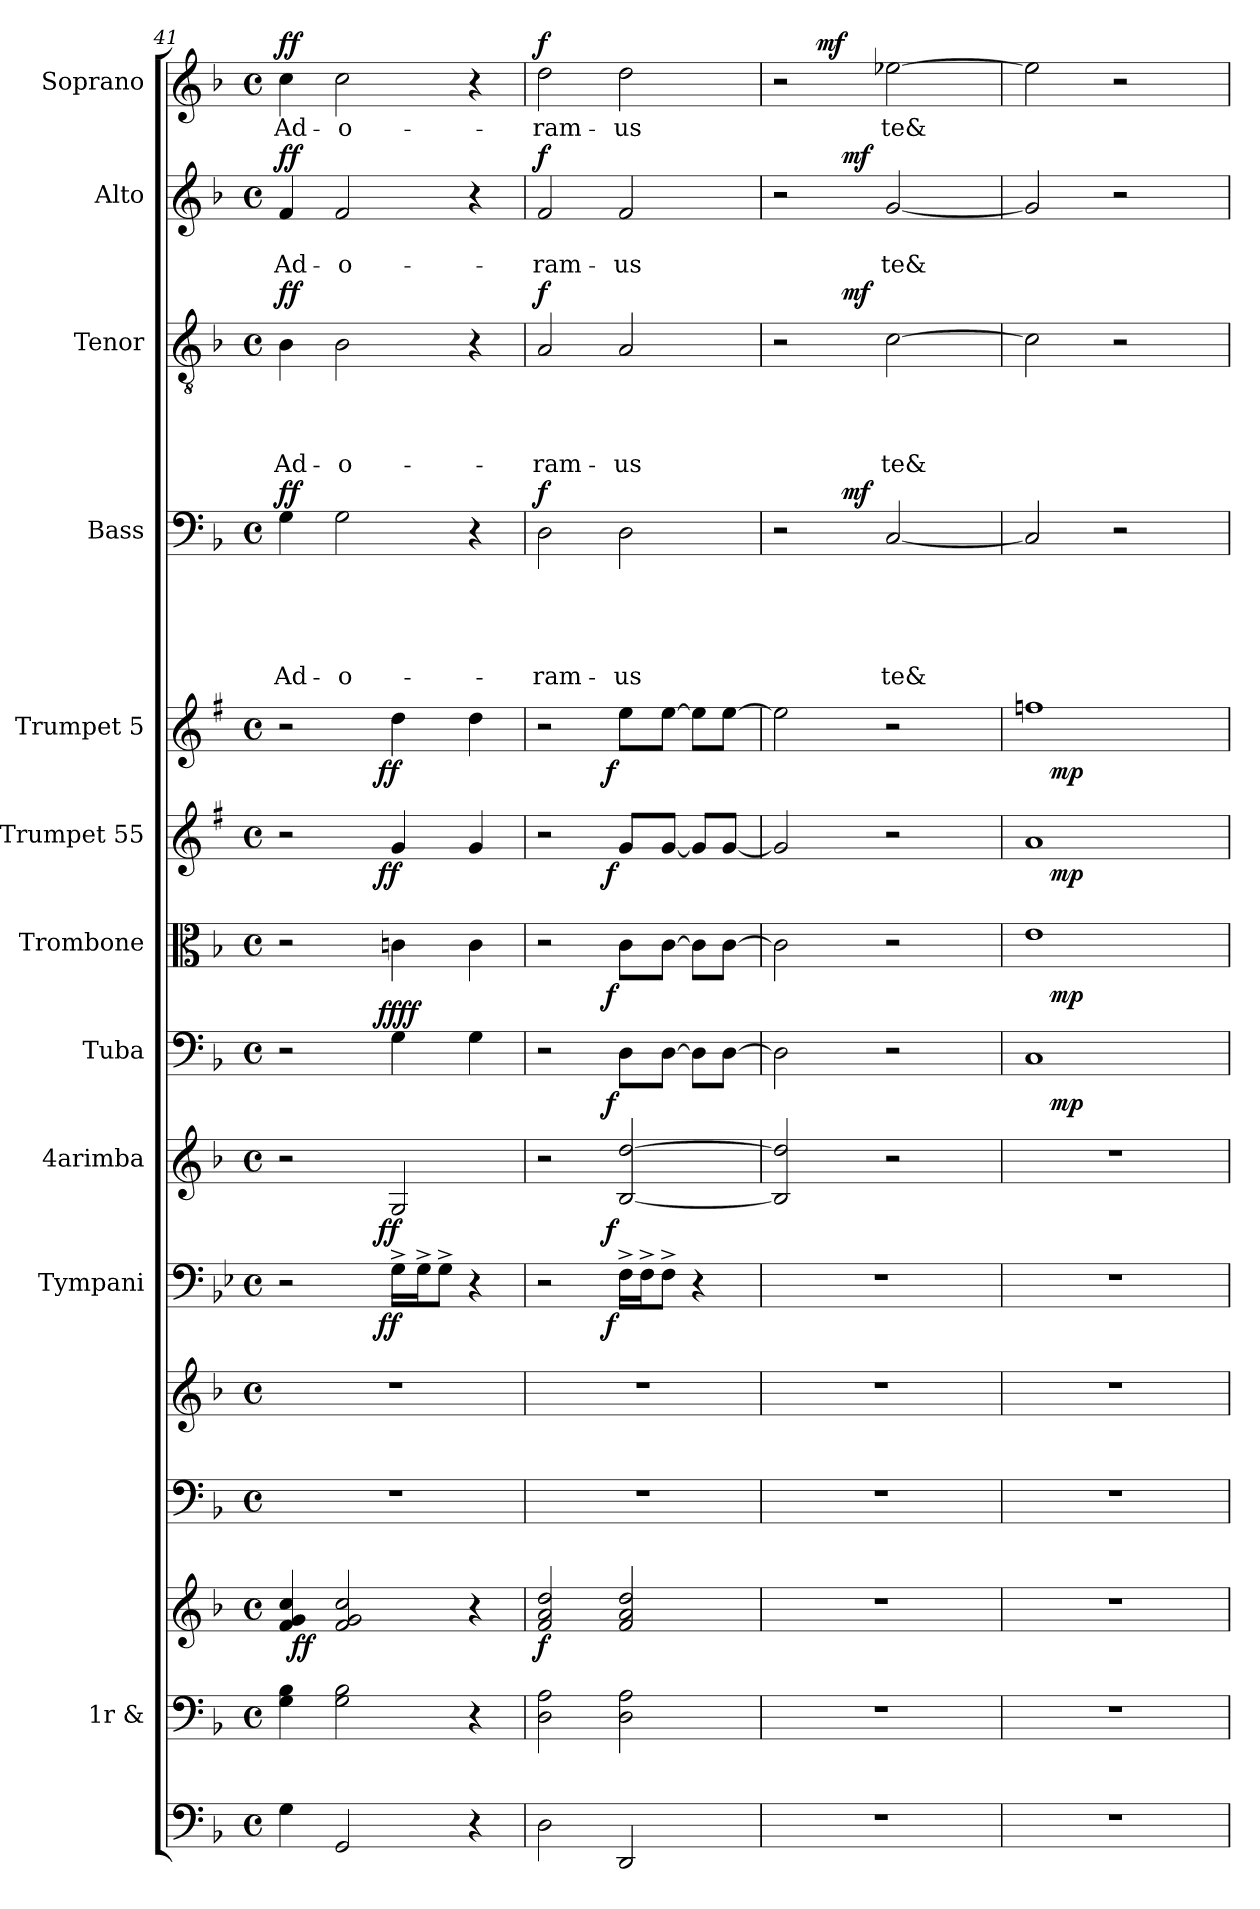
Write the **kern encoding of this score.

**kern	**kern	**kern	**dynam	**kern	**kern	**kern	**dynam	**kern	**dynam	**kern	**dynam	**kern	**dynam	**kern	**dynam	**kern	**dynam	**kern	**text	**text	**text	**text	**text	**dynam	**kern	**text	**text	**text	**text	**dynam	**kern	**text	**text	**dynam	**kern	**text	**dynam
*part14	*part13	*part13	*part13	*part12	*part11	*part10	*part10	*part9	*part9	*part8	*part8	*part7	*part7	*part6	*part6	*part5	*part5	*part4	*part4	*part4	*part4	*part4	*part4	*part4	*part3	*part3	*part3	*part3	*part3	*part3	*part2	*part2	*part2	*part2	*part1	*part1	*part1
*staff15	*staff14	*staff13	*staff13/14	*staff12	*staff11	*staff10	*staff10	*staff9	*staff9	*staff8	*staff8	*staff7	*staff7	*staff6	*staff6	*staff5	*staff5	*staff4	*staff4	*staff4	*staff4	*staff4	*staff4	*staff4	*staff3	*staff3	*staff3	*staff3	*staff3	*staff3	*staff2	*staff2	*staff2	*staff2	*staff1	*staff1	*staff1
*	*I"1r &	*	*	*	*	*I"Tympani	*	*I"4arimba	*	*I"Tuba	*	*I"Trombone	*	*I"Trumpet 55	*	*I"Trumpet 5	*	*I"Bass	*	*	*	*	*	*	*I"Tenor	*	*	*	*	*	*I"Alto	*	*	*	*I"Soprano	*	*
*	*	*	*	*	*	*I'Tymp	*	*I'4ba	*	*I'Tba	*	*I'Trbn	*	*I'Trpt 55	*	*I'Trpt 5	*	*I'B	*	*	*	*	*	*	*I'T	*	*	*	*	*	*I'A	*	*	*	*I'S	*	*
*clefF4	*clefF4	*clefG2	*	*clefF4	*clefG2	*clefF4	*	*clefG2	*	*clefF4	*	*clefC3	*	*clefG2	*	*clefG2	*	*clefF4	*	*	*	*	*	*	*clefGv2	*	*	*	*	*	*clefG2	*	*	*	*clefG2	*	*
*	*	*	*	*	*	*	*	*	*	*	*	*	*	*ITrd1c2	*	*ITrd1c2	*	*	*	*	*	*	*	*	*	*	*	*	*	*	*	*	*	*	*	*	*
*k[b-]	*k[b-]	*k[b-]	*	*k[b-]	*k[b-]	*k[b-e-]	*	*k[b-]	*	*k[b-]	*	*k[b-]	*	*k[b-]	*	*k[b-]	*	*k[b-]	*	*	*	*	*	*	*k[b-]	*	*	*	*	*	*k[b-]	*	*	*	*k[b-]	*	*
*F:	*F:	*F:	*	*F:	*F:	*B-:	*	*F:	*	*F:	*	*F:	*	*F:	*	*F:	*	*F:	*	*	*	*	*	*	*F:	*	*	*	*	*	*F:	*	*	*	*F:	*	*
*M4/4	*M4/4	*M4/4	*	*M4/4	*M4/4	*M4/4	*	*M4/4	*	*M4/4	*	*M4/4	*	*M4/4	*	*M4/4	*	*M4/4	*	*	*	*	*	*	*M4/4	*	*	*	*	*	*M4/4	*	*	*	*M4/4	*	*
*met(c)	*met(c)	*met(c)	*	*met(c)	*met(c)	*met(c)	*	*met(c)	*	*met(c)	*	*met(c)	*	*met(c)	*	*met(c)	*	*met(c)	*	*	*	*	*	*	*met(c)	*	*	*	*	*	*met(c)	*	*	*	*met(c)	*	*
=41	=41	=41	=41	=41	=41	=41	=41	=41	=41	=41	=41	=41	=41	=41	=41	=41	=41	=41	=41	=41	=41	=41	=41	=41	=41	=41	=41	=41	=41	=41	=41	=41	=41	=41	=41	=41	=41
!	!	!	!	!	!	!	!	!	!	!	!	!	!	!	!	!	!	!	!	!	!	!	!LO:LY:b	!LO:DY:a	!	!	!	!	!LO:LY:b	!LO:DY:a	!	!	!LO:LY:b	!LO:DY:a	!	!LO:LY:b	!LO:DY:a
*	*	*^	*	*	*	*^	*	*^	*	*^	*	*	*	*^	*	*^	*	*	*	*	*	*	*	*	*	*	*	*	*	*	*	*	*	*	*	*	*
4G\	4G\ 4B-\	4f/ 4g/ 4cc/	32ryy	.	1r	1r	2r	4...ryy	.	2r	4...ryy	.	2r	4...ryy	.	2r	.	2r	4...ryy	.	2r	4...ryy	.	4G\	.	.	.	.	Ad-	ff	4B-\	.	.	.	Ad-	ff	4f/	.	Ad-	ff	4cc\	Ad-	ff
!	!	!	!	!LO:DY:b	!	!	!	!	!	!	!	!	!	!	!	!	!	!	!	!	!	!	!	!	!	!	!	!	!	!	!	!	!	!	!	!	!	!	!	!	!	!	!
.	.	.	2ryy	ff	.	.	.	.	.	.	.	.	.	.	.	.	.	.	.	.	.	.	.	.	.	.	.	.	.	.	.	.	.	.	.	.	.	.	.	.	.	.	.
!	!	!	!	!	!	!	!	!	!	!	!	!	!	!	!	!	!	!	!	!	!	!	!	!	!	!	!	!	!LO:LY:b	!	!	!	!	!	!LO:LY:b	!	!	!	!LO:LY:b	!	!	!LO:LY:b	!
2GG/	2G\ 2B-\	2f/ 2g/ 2cc/	.	.	.	.	.	.	.	.	.	.	.	.	.	.	.	.	.	.	.	.	.	2G\	.	.	.	.	-o-	.	2B-\	.	.	.	-o-	.	2f/	.	-o-	.	2cc\	-o-	.
!	!	!	!	!	!	!	!	!	!LO:DY:b	!	!	!LO:DY:b	!	!	!LO:DY:a	!	!	!	!	!	!	!	!	!	!	!	!	!	!	!	!	!	!	!	!	!	!	!	!	!	!	!	!
!	!	!	!	!	!	!	!	!	!	!	!	!	!	!	!LO:DY:n=1:b	!	!	!	!	!LO:DY:b	!	!	!LO:DY:b	!	!	!	!	!	!	!	!	!	!	!	!	!	!	!	!	!	!	!	!
.	.	.	.	.	.	.	.	2ryy	ff	.	2ryy	ff	.	2ryy	ff ff	.	.	.	2ryy	ff	.	2ryy	ff	.	.	.	.	.	.	.	.	.	.	.	.	.	.	.	.	.	.	.	.
.	.	.	.	.	.	.	16G^>\LL	.	.	2G/	.	.	4G\	.	.	4cn\	.	4f/	.	.	4cc\	.	.	.	.	.	.	.	.	.	.	.	.	.	.	.	.	.	.	.	.	.	.
.	.	.	4...ryy	.	.	.	.	.	.	.	.	.	.	.	.	.	.	.	.	.	.	.	.	.	.	.	.	.	.	.	.	.	.	.	.	.	.	.	.	.	.	.	.
.	.	.	.	.	.	.	16G^>\J	.	.	.	.	.	.	.	.	.	.	.	.	.	.	.	.	.	.	.	.	.	.	.	.	.	.	.	.	.	.	.	.	.	.	.	.
.	.	.	.	.	.	.	8G^>\J	.	.	.	.	.	.	.	.	.	.	.	.	.	.	.	.	.	.	.	.	.	.	.	.	.	.	.	.	.	.	.	.	.	.	.	.
4r	4r	4r	.	.	.	.	4r	.	.	.	.	.	4G\	.	.	4c\	.	4f/	.	.	4cc\	.	.	4r	.	.	.	.	.	.	4r	.	.	.	.	.	4r	.	.	.	4r	.	.
.	.	.	.	.	.	.	.	32ryy	.	.	32ryy	.	.	32ryy	.	.	.	.	32ryy	.	.	32ryy	.	.	.	.	.	.	.	.	.	.	.	.	.	.	.	.	.	.	.	.	.
!!LO:PB:g=z
=42	=42	=42	=42	=42	=42	=42	=42	=42	=42	=42	=42	=42	=42	=42	=42	=42	=42	=42	=42	=42	=42	=42	=42	=42	=42	=42	=42	=42	=42	=42	=42	=42	=42	=42	=42	=42	=42	=42	=42	=42	=42	=42	=42
!	!	!	!	!LO:DY:b	!	!	!	!	!	!	!	!	!	!	!	!	!	!	!	!	!	!	!	!	!	!	!	!	!LO:LY:b	!LO:DY:a	!	!	!	!	!LO:LY:b	!LO:DY:a	!	!	!LO:LY:b	!LO:DY:a	!	!LO:LY:b	!LO:DY:a
*	*	*v	*v	*	*	*	*	*	*	*	*	*	*	*	*	*^	*	*	*	*	*	*	*	*	*	*	*	*	*	*	*	*	*	*	*	*	*	*	*	*	*	*	*
2D\	2D\ 2A\	2f/ 2a/ 2dd/	f	1r	1r	2r	4...ryy	.	2r	4...ryy	.	2r	4...ryy	.	2r	4...ryy	.	2r	4...ryy	.	2r	4...ryy	.	2D\	.	.	.	.	-ram-	f	2A/	.	.	.	-ram-	f	2f/	.	-ram-	f	2dd\	-ram-	f
!	!	!	!	!	!	!	!	!LO:DY:b	!	!	!LO:DY:b	!	!	!LO:DY:b	!	!	!LO:DY:b	!	!	!LO:DY:b	!	!	!LO:DY:b	!	!	!	!	!	!	!	!	!	!	!	!	!	!	!	!	!	!	!	!
.	.	.	.	.	.	.	2ryy	f	.	2ryy	f	.	2ryy	f	.	2ryy	f	.	2ryy	f	.	2ryy	f	.	.	.	.	.	.	.	.	.	.	.	.	.	.	.	.	.	.	.	.
!	!	!	!	!	!	!	!	!	!	!	!	!	!	!	!	!	!	!	!	!	!	!	!	!	!	!	!	!	!LO:LY:b	!	!	!	!	!	!LO:LY:b	!	!	!	!LO:LY:b	!	!	!LO:LY:b	!
2DD/	2D\ 2A\	2f/ 2a/ 2dd/	.	.	.	16F^>\LL	.	.	[<2B-/ [>2dd/	.	.	8D\L	.	.	8c\L	.	.	8f/L	.	.	8dd\L	.	.	2D\	.	.	.	.	-us	.	2A/	.	.	.	-us	.	2f/	.	-us	.	2dd\	-us	.
.	.	.	.	.	.	16F^>\J	.	.	.	.	.	.	.	.	.	.	.	.	.	.	.	.	.	.	.	.	.	.	.	.	.	.	.	.	.	.	.	.	.	.	.	.	.
.	.	.	.	.	.	8F^>\J	.	.	.	.	.	[>8D\J	.	.	[>8c\J	.	.	[<8f/J	.	.	[>8dd\J	.	.	.	.	.	.	.	.	.	.	.	.	.	.	.	.	.	.	.	.	.	.
.	.	.	.	.	.	4r	.	.	.	.	.	8D\L]	.	.	8c\L]	.	.	8f/L]	.	.	8dd\L]	.	.	.	.	.	.	.	.	.	.	.	.	.	.	.	.	.	.	.	.	.	.
.	.	.	.	.	.	.	.	.	.	.	.	[>8D\J	.	.	[>8c\J	.	.	[<8f/J	.	.	[>8dd\J	.	.	.	.	.	.	.	.	.	.	.	.	.	.	.	.	.	.	.	.	.	.
.	.	.	.	.	.	.	32ryy	.	.	32ryy	.	.	32ryy	.	.	32ryy	.	.	32ryy	.	.	32ryy	.	.	.	.	.	.	.	.	.	.	.	.	.	.	.	.	.	.	.	.	.
*	*	*	*	*	*	*v	*v	*	*	*	*	*v	*v	*	*v	*v	*	*v	*v	*	*v	*v	*	*	*	*	*	*	*	*	*	*	*	*	*	*	*	*	*	*	*	*	*
*	*	*	*	*	*	*	*	*v	*v	*	*	*	*	*	*	*	*	*	*	*	*	*	*	*	*	*	*	*	*	*	*	*	*	*	*	*	*	*
=43	=43	=43	=43	=43	=43	=43	=43	=43	=43	=43	=43	=43	=43	=43	=43	=43	=43	=43	=43	=43	=43	=43	=43	=43	=43	=43	=43	=43	=43	=43	=43	=43	=43	=43	=43	=43	=43
*	*	*	*	*	*	*	*	*	*	*	*	*	*	*	*	*	*	*^	*	*	*	*	*	*	*^	*	*	*	*	*	*^	*	*	*	*^	*	*
1r	1r	1r	.	1r	1r	1r	.	2B-/] 2dd/]	.	2D\]	.	2c\]	.	2f/]	.	2dd\]	.	2r	4ryy	.	.	.	.	.	.	2r	4ryy	.	.	.	.	.	2r	4ryy	.	.	.	2r	8..ryy	.	.
!	!	!	!	!	!	!	!	!	!	!	!	!	!	!	!	!	!	!	!	!	!	!	!	!	!	!	!	!	!	!	!	!	!	!	!	!	!	!	!	!	!LO:DY:a
.	.	.	.	.	.	.	.	.	.	.	.	.	.	.	.	.	.	.	.	.	.	.	.	.	.	.	.	.	.	.	.	.	.	.	.	.	.	.	2ryy	.	mf
.	.	.	.	.	.	.	.	.	.	.	.	.	.	.	.	.	.	.	32ryy	.	.	.	.	.	.	.	32ryy	.	.	.	.	.	.	32ryy	.	.	.	.	.	.	.
!	!	!	!	!	!	!	!	!	!	!	!	!	!	!	!	!	!	!	!	!	!	!	!	!	!LO:DY:a	!	!	!	!	!	!	!LO:DY:a	!	!	!	!	!LO:DY:a	!	!	!	!
.	.	.	.	.	.	.	.	.	.	.	.	.	.	.	.	.	.	.	2ryy	.	.	.	.	.	mf	.	2ryy	.	.	.	.	mf	.	2ryy	.	.	mf	.	.	.	.
!	!	!	!	!	!	!	!	!	!	!	!	!	!	!	!	!	!	!	!	!	!	!	!	!LO:LY:b	!	!	!	!	!	!	!LO:LY:b	!	!	!	!	!LO:LY:b	!	!	!	!LO:LY:b	!
.	.	.	.	.	.	.	.	2r	.	2r	.	2r	.	2r	.	2r	.	[<2C/	.	.	.	.	.	te&	.	[>2c\	.	.	.	.	te&	.	[<2g/	.	.	te&	.	[>2ee-X\	.	te&	.
.	.	.	.	.	.	.	.	.	.	.	.	.	.	.	.	.	.	.	.	.	.	.	.	.	.	.	.	.	.	.	.	.	.	.	.	.	.	.	4ryy	.	.
.	.	.	.	.	.	.	.	.	.	.	.	.	.	.	.	.	.	.	8..ryy	.	.	.	.	.	.	.	8..ryy	.	.	.	.	.	.	8..ryy	.	.	.	.	.	.	.
.	.	.	.	.	.	.	.	.	.	.	.	.	.	.	.	.	.	.	.	.	.	.	.	.	.	.	.	.	.	.	.	.	.	.	.	.	.	.	32ryy	.	.
*	*	*	*	*	*	*	*	*	*	*	*	*	*	*	*	*	*	*v	*v	*	*	*	*	*	*	*	*	*	*	*	*	*	*v	*v	*	*	*	*v	*v	*	*
*	*	*	*	*	*	*	*	*	*	*	*	*	*	*	*	*	*	*	*	*	*	*	*	*	*v	*v	*	*	*	*	*	*	*	*	*	*	*	*
=44	=44	=44	=44	=44	=44	=44	=44	=44	=44	=44	=44	=44	=44	=44	=44	=44	=44	=44	=44	=44	=44	=44	=44	=44	=44	=44	=44	=44	=44	=44	=44	=44	=44	=44	=44	=44	=44
*	*	*	*	*	*	*	*	*	*	*^	*	*^	*	*^	*	*^	*	*	*	*	*	*	*	*	*	*	*	*	*	*	*	*	*	*	*	*	*
1r	1r	1r	.	1r	1r	1r	.	1r	.	1C	16.ryy	.	1e	16.ryy	.	1g	16.ryy	.	1ee-X	16.ryy	.	2C/]	.	.	.	.	.	.	2c\]	.	.	.	.	.	2g/]	.	.	.	2ee-\]	.	.
!	!	!	!	!	!	!	!	!	!	!	!	!LO:DY:b	!	!	!LO:DY:b	!	!	!LO:DY:b	!	!	!LO:DY:b	!	!	!	!	!	!	!	!	!	!	!	!	!	!	!	!	!	!	!	!
.	.	.	.	.	.	.	.	.	.	.	2ryy	mp	.	2ryy	mp	.	2ryy	mp	.	2ryy	mp	.	.	.	.	.	.	.	.	.	.	.	.	.	.	.	.	.	.	.	.
.	.	.	.	.	.	.	.	.	.	.	.	.	.	.	.	.	.	.	.	.	.	2r	.	.	.	.	.	.	2r	.	.	.	.	.	2r	.	.	.	2r	.	.
.	.	.	.	.	.	.	.	.	.	.	4ryy	.	.	4ryy	.	.	4ryy	.	.	4ryy	.	.	.	.	.	.	.	.	.	.	.	.	.	.	.	.	.	.	.	.	.
.	.	.	.	.	.	.	.	.	.	.	8ryy	.	.	8ryy	.	.	8ryy	.	.	8ryy	.	.	.	.	.	.	.	.	.	.	.	.	.	.	.	.	.	.	.	.	.
.	.	.	.	.	.	.	.	.	.	.	32ryy	.	.	32ryy	.	.	32ryy	.	.	32ryy	.	.	.	.	.	.	.	.	.	.	.	.	.	.	.	.	.	.	.	.	.
*	*	*	*	*	*	*	*	*	*	*v	*v	*	*	*	*	*v	*v	*	*v	*v	*	*	*	*	*	*	*	*	*	*	*	*	*	*	*	*	*	*	*	*	*
*	*	*	*	*	*	*	*	*	*	*	*	*v	*v	*	*	*	*	*	*	*	*	*	*	*	*	*	*	*	*	*	*	*	*	*	*	*	*	*
=	=	=	=	=	=	=	=	=	=	=	=	=	=	=	=	=	=	=	=	=	=	=	=	=	=	=	=	=	=	=	=	=	=	=	=	=	=
*-	*-	*-	*-	*-	*-	*-	*-	*-	*-	*-	*-	*-	*-	*-	*-	*-	*-	*-	*-	*-	*-	*-	*-	*-	*-	*-	*-	*-	*-	*-	*-	*-	*-	*-	*-	*-	*-
